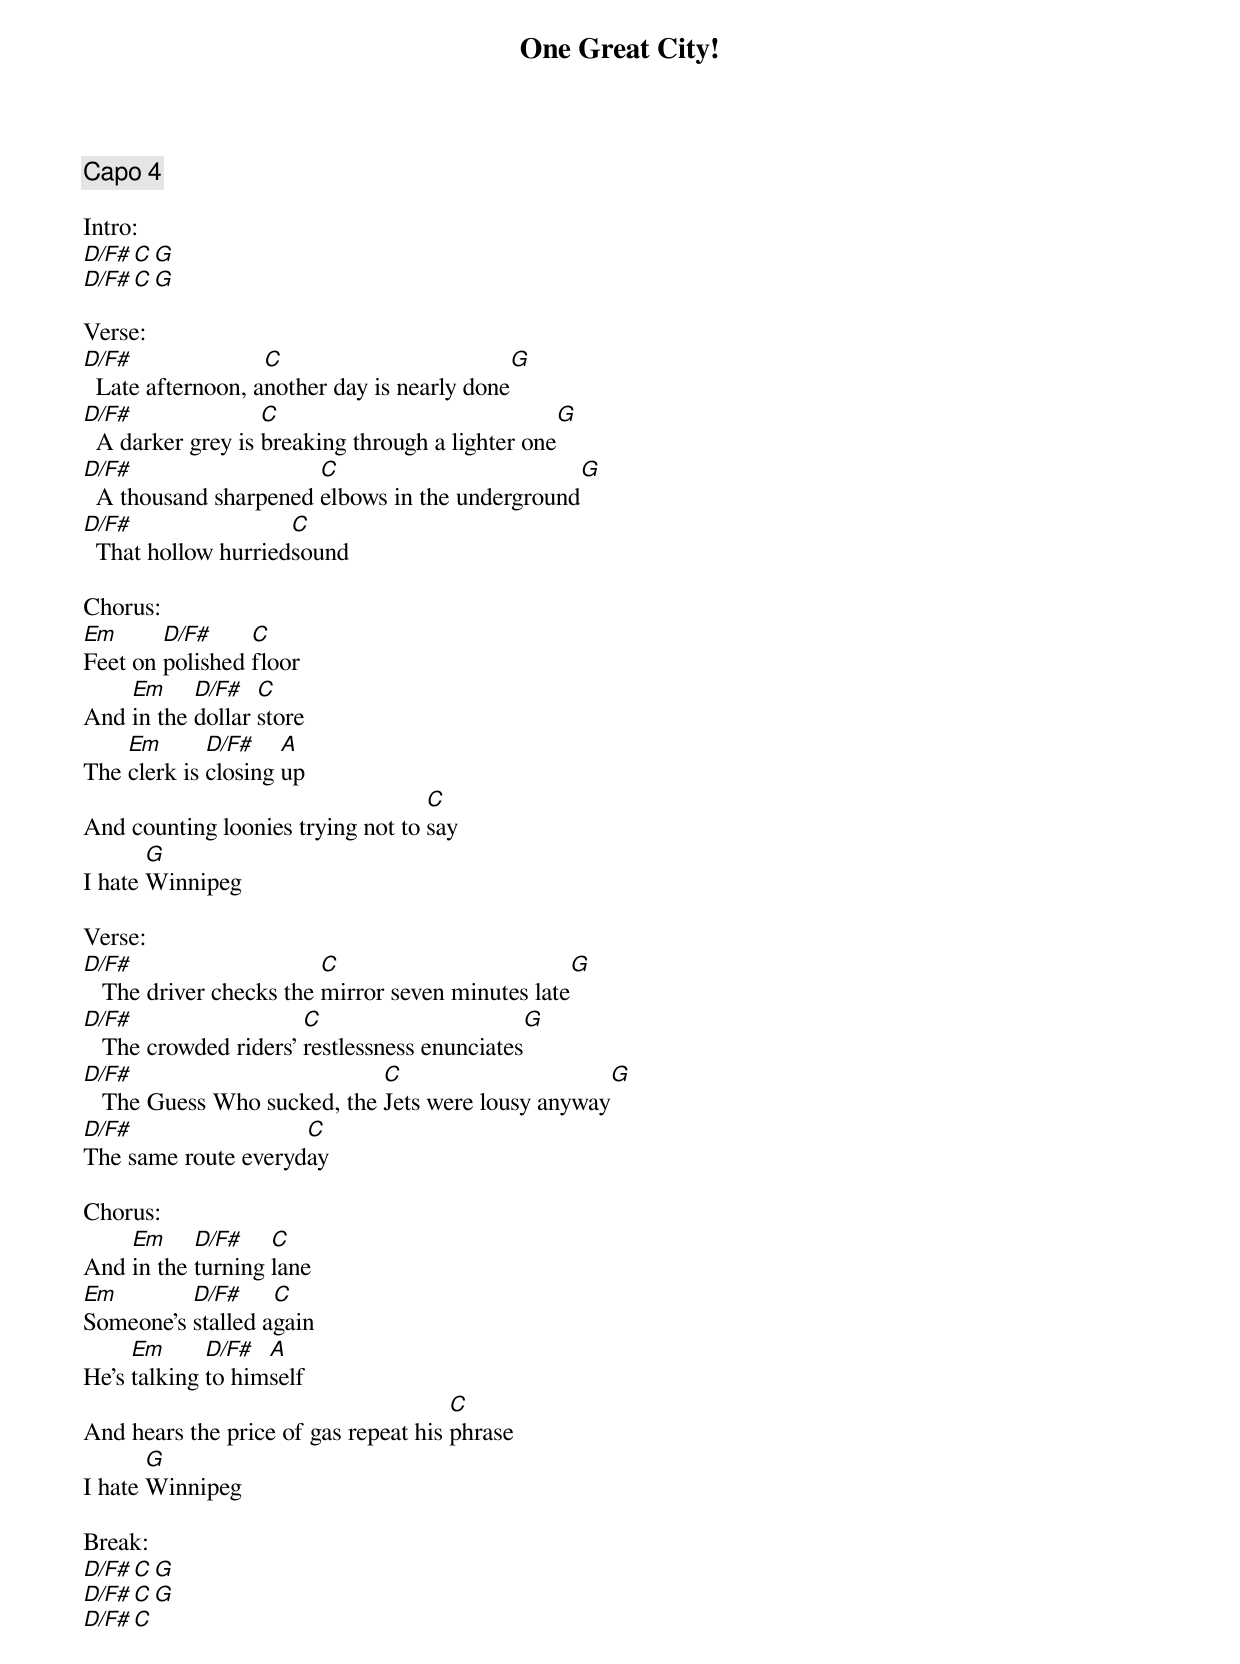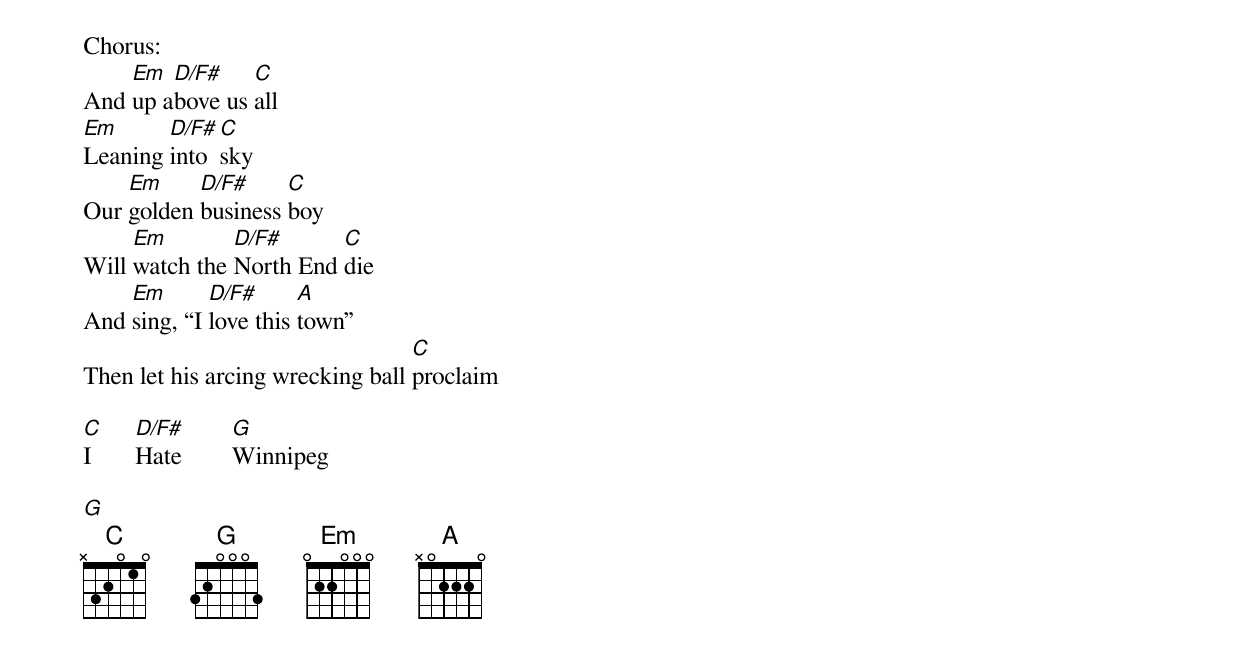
{title:One Great City!}
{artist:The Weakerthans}
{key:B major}
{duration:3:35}
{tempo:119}
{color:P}

{comment: Capo 4}

Intro:
[D/F#][C][G]
[D/F#][C][G]

Verse:
[D/F#]  Late afternoon, a[C]nother day is nearly done[G]
[D/F#]  A darker grey is [C]breaking through a lighter one[G]
[D/F#]  A thousand sharpened [C]elbows in the underground[G]
[D/F#]  That hollow hurried[C]sound

Chorus:
[Em]Feet on [D/F#]polished [C]floor
And [Em]in the [D/F#]dollar [C]store
The [Em]clerk is [D/F#]closing [A]up
And counting loonies trying not to [C]say
I hate [G]Winnipeg

Verse:
[D/F#]   The driver checks the [C]mirror seven minutes late[G]
[D/F#]   The crowded riders' [C]restlessness enunciates[G]
[D/F#]   The Guess Who sucked, the [C]Jets were lousy anyway[G]
[D/F#]The same route everyd[C]ay

Chorus:
And [Em]in the [D/F#]turning [C]lane
[Em]Someone's [D/F#]stalled a[C]gain
He's [Em]talking [D/F#]to him[A]self
And hears the price of gas repeat his [C]phrase
I hate [G]Winnipeg

Break:
[D/F#][C][G]
[D/F#][C][G]
[D/F#][C]

Chorus:
And [Em]up a[D/F#]bove us [C]all
[Em]Leaning [D/F#]into [C]sky
Our [Em]golden [D/F#]business [C]boy
Will [Em]watch the [D/F#]North End [C]die
And [Em]sing, “I [D/F#]love this [A]town”
Then let his arcing wrecking ball [C]proclaim

[C]I       [D/F#]Hate        [G]Winnipeg

[G]
